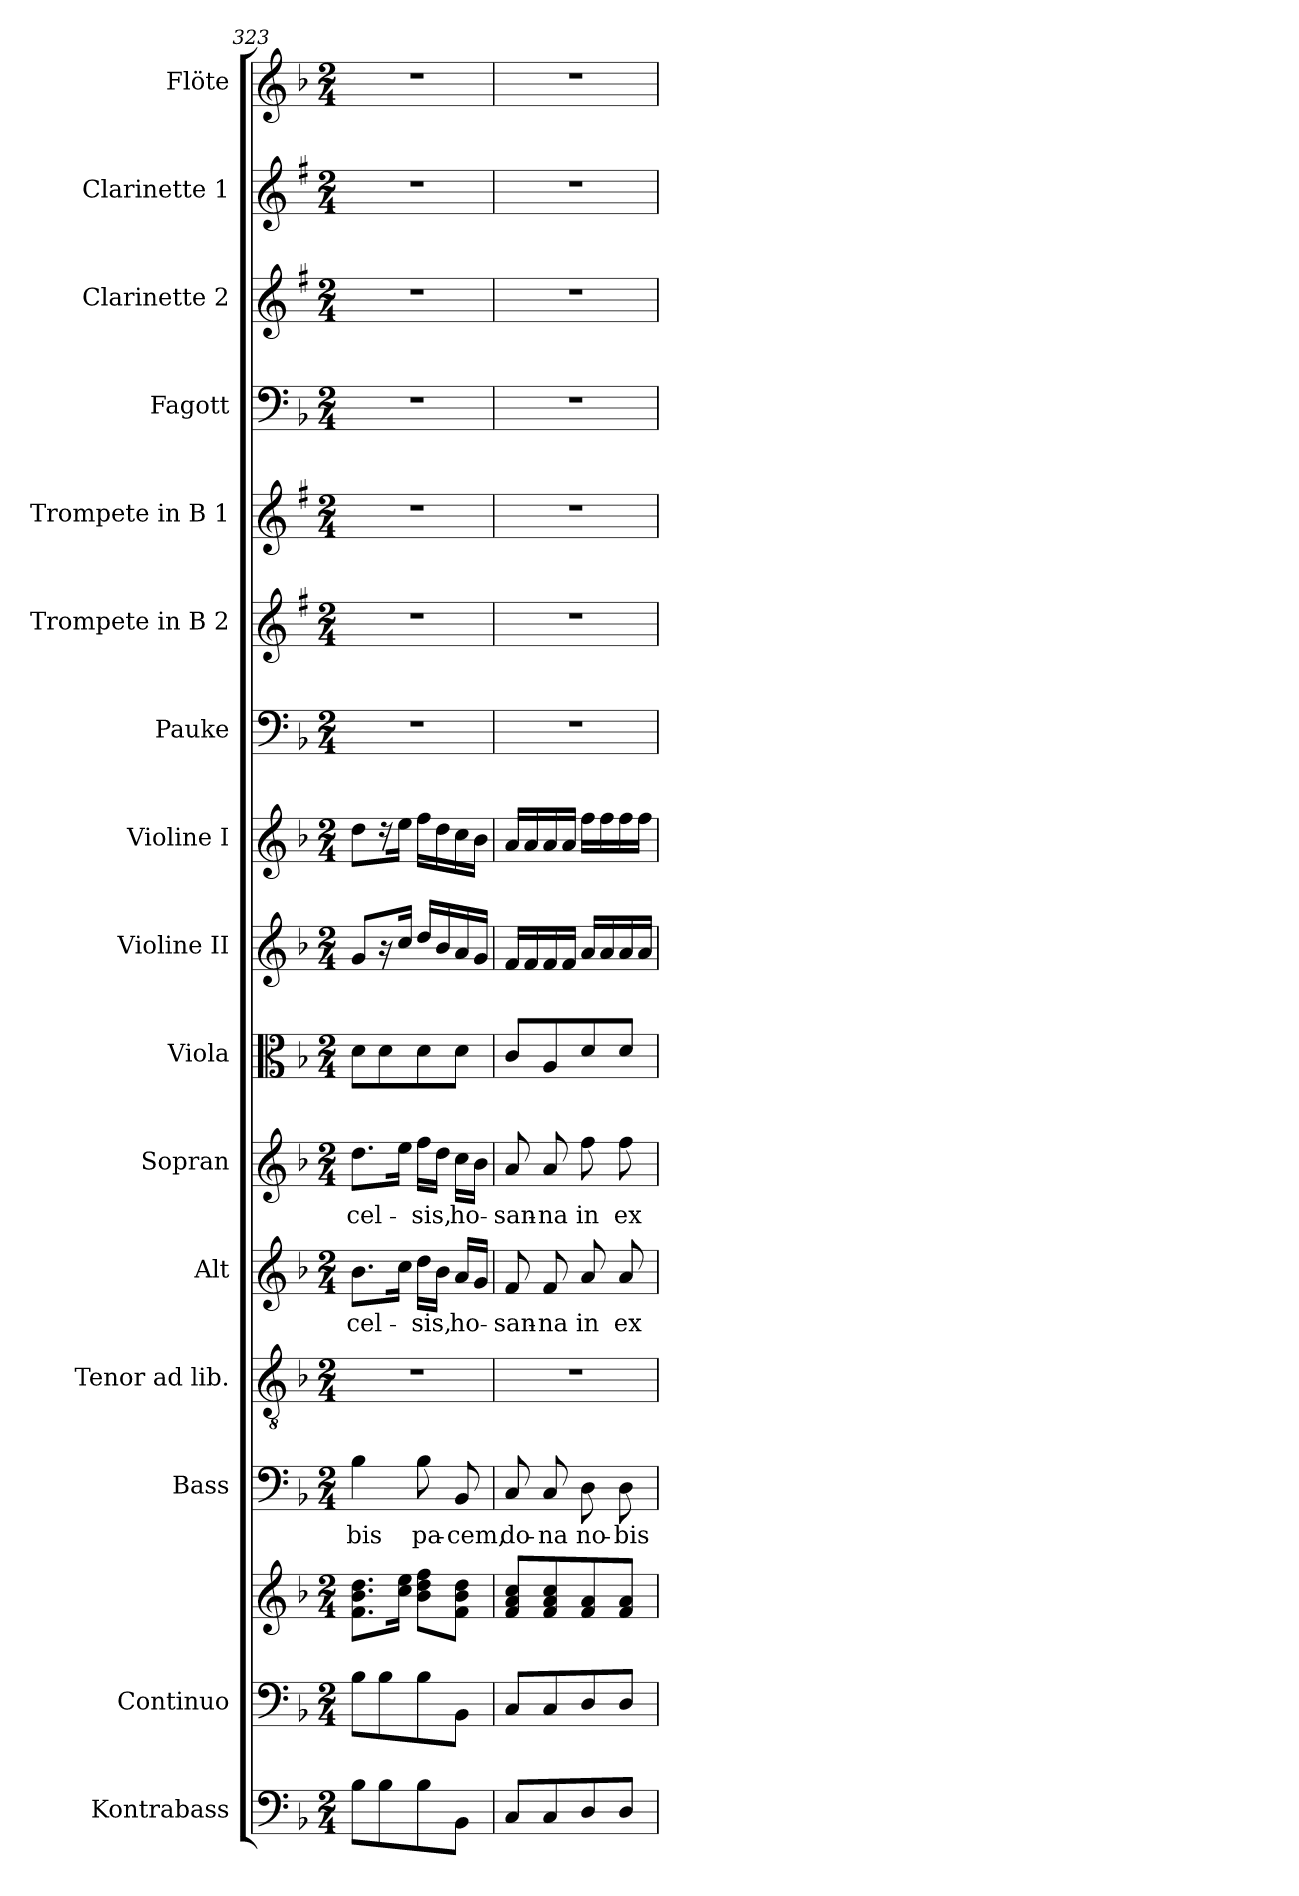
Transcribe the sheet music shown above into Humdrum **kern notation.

**kern	**kern	**kern	**kern	**text	**kern	**kern	**text	**kern	**text	**kern	**kern	**kern	**kern	**kern	**kern	**kern	**kern	**kern	**kern
*part16	*part15	*part15	*part14	*part14	*part13	*part12	*part12	*part11	*part11	*part10	*part9	*part8	*part7	*part6	*part5	*part4	*part3	*part2	*part1
*staff17	*staff16	*staff15	*staff14	*staff14	*staff13	*staff12	*staff12	*staff11	*staff11	*staff10	*staff9	*staff8	*staff7	*staff6	*staff5	*staff4	*staff3	*staff2	*staff1
*I"Kontrabass	*I"Continuo	*	*I"Bass	*	*I"Tenor ad lib.	*I"Alt	*	*I"Sopran	*	*I"Viola	*I"Violine II	*I"Violine I	*I"Pauke	*I"Trompete in B 2	*I"Trompete in B 1	*I"Fagott	*I"Clarinette 2	*I"Clarinette 1	*I"Flöte
*I'Kb.	*I'cont.	*	*I'B	*	*I'T	*I'A	*	*I'S	*	*I'Vla.	*I'Vl. II	*I'Vl. I	*I'Pk.	*	*	*I'Fg.	*I'Cl. 2	*I'Cl. 1	*I'Fl.
*clefF4	*clefF4	*clefG2	*clefF4	*	*clefGv2	*clefG2	*	*clefG2	*	*clefC3	*clefG2	*clefG2	*clefF4	*clefG2	*clefG2	*clefF4	*clefG2	*clefG2	*clefG2
*ITrd7c12	*	*	*	*	*	*	*	*	*	*	*	*	*	*ITrd1c2	*ITrd1c2	*	*ITrd1c2	*ITrd1c2	*
*k[b-]	*k[b-]	*k[b-]	*k[b-]	*	*k[b-]	*k[b-]	*	*k[b-]	*	*k[b-]	*k[b-]	*k[b-]	*k[b-]	*k[b-]	*k[b-]	*k[b-]	*k[b-]	*k[b-]	*k[b-]
*F:	*F:	*F:	*F:	*	*F:	*F:	*	*F:	*	*F:	*F:	*F:	*F:	*F:	*F:	*F:	*F:	*F:	*F:
*M2/4	*M2/4	*M2/4	*M2/4	*	*M2/4	*M2/4	*	*M2/4	*	*M2/4	*M2/4	*M2/4	*M2/4	*M2/4	*M2/4	*M2/4	*M2/4	*M2/4	*M2/4
=323	=323	=323	=323	=323	=323	=323	=323	=323	=323	=323	=323	=323	=323	=323	=323	=323	=323	=323	=323
!	!	!	!	!LO:LY:b	!	!	!LO:LY:b	!	!LO:LY:b	!	!	!	!	!	!	!	!	!	!
8BB-\L	8B-\L	8.f\ 8.b-\ 8.dd\L	4B-\	-bis	2r	8.b-\L	-cel-	8.dd\L	-cel-	8d\L	8g/L	8dd\L	2r	2r	2r	2r	2r	2r	2r
8BB-\	8B-\	.	.	.	.	.	.	.	.	8d\	16r	16r	.	.	.	.	.	.	.
.	.	16cc\ 16ee\Jk	.	.	.	16cc\Jk	.	16ee\Jk	.	.	16cc/Jk	16ee\Jk	.	.	.	.	.	.	.
!	!	!	!	!LO:LY:b	!	!	!LO:LY:b	!	!LO:LY:b	!	!	!	!	!	!	!	!	!	!
8BB-\	8B-\	8b-\ 8dd\ 8ff\L	8B-\	pa-	.	16dd\LL	-sis,	16ff\LL	-sis,	8d\	16dd/LL	16ff\LL	.	.	.	.	.	.	.
.	.	.	.	.	.	16b-\JJ	.	16dd\JJ	.	.	16b-/	16dd\	.	.	.	.	.	.	.
!	!	!	!	!LO:LY:b	!	!	!LO:LY:b	!	!LO:LY:b	!	!	!	!	!	!	!	!	!	!
8BBB-\J	8BB-\J	8f\ 8b-\ 8dd\J	8BB-/	-cem,	.	16a/LL	ho-	16cc\LL	ho-	8d\J	16a/	16cc\	.	.	.	.	.	.	.
.	.	.	.	.	.	16g/JJ	.	16b-\JJ	.	.	16g/JJ	16b-\JJ	.	.	.	.	.	.	.
=324	=324	=324	=324	=324	=324	=324	=324	=324	=324	=324	=324	=324	=324	=324	=324	=324	=324	=324	=324
!	!	!	!	!LO:LY:b	!	!	!LO:LY:b	!	!LO:LY:b	!	!	!	!	!	!	!	!	!	!
8CC/L	8C/L	8f/ 8a/ 8cc/L	8C/	do-	2r	8f/	-san-	8a/	-san-	8c/L	16f/LL	16a/LL	2r	2r	2r	2r	2r	2r	2r
.	.	.	.	.	.	.	.	.	.	.	16f/	16a/	.	.	.	.	.	.	.
!	!	!	!	!LO:LY:b	!	!	!LO:LY:b	!	!LO:LY:b	!	!	!	!	!	!	!	!	!	!
8CC/	8C/	8f/ 8a/ 8cc/	8C/	-na	.	8f/	-na	8a/	-na	8A/	16f/	16a/	.	.	.	.	.	.	.
.	.	.	.	.	.	.	.	.	.	.	16f/JJ	16a/JJ	.	.	.	.	.	.	.
!	!	!	!	!LO:LY:b	!	!	!LO:LY:b	!	!LO:LY:b	!	!	!	!	!	!	!	!	!	!
8DD/	8D/	8f/ 8a/	8D\	no-	.	8a/	in	8ff\	in	8d/	16a/LL	16ff\LL	.	.	.	.	.	.	.
.	.	.	.	.	.	.	.	.	.	.	16a/	16ff\	.	.	.	.	.	.	.
!	!	!	!	!LO:LY:b	!	!	!LO:LY:b	!	!LO:LY:b	!	!	!	!	!	!	!	!	!	!
8DD/J	8D/J	8f/ 8a/J	8D\	-bis-	.	8a/	ex-	8ff\	ex-	8d/J	16a/	16ff\	.	.	.	.	.	.	.
.	.	.	.	.	.	.	.	.	.	.	16a/JJ	16ff\JJ	.	.	.	.	.	.	.
=	=	=	=	=	=	=	=	=	=	=	=	=	=	=	=	=	=	=	=
*-	*-	*-	*-	*-	*-	*-	*-	*-	*-	*-	*-	*-	*-	*-	*-	*-	*-	*-	*-
